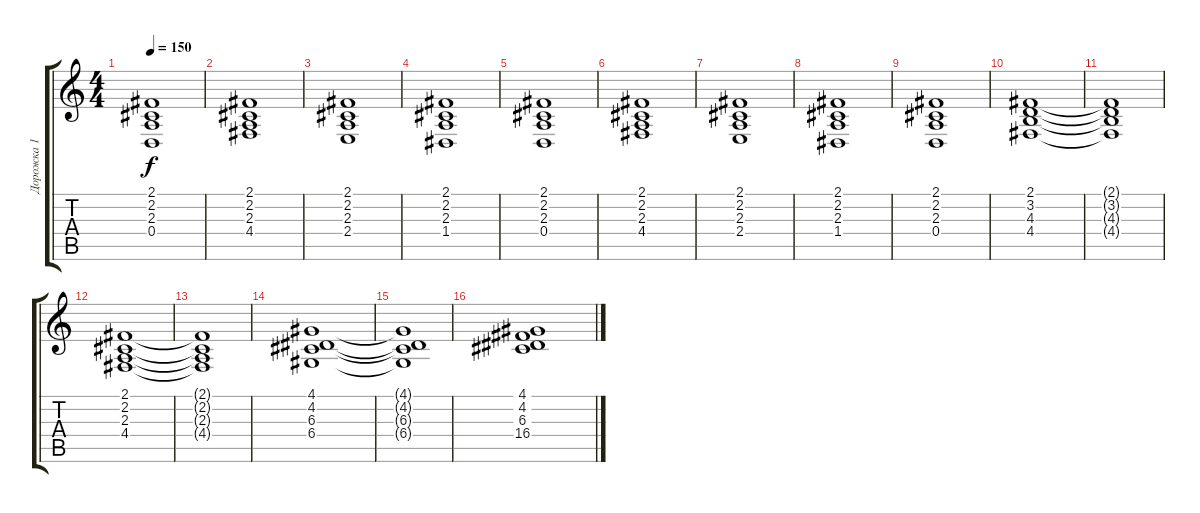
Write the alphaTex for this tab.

\track ("Дорожка 1" "Дорожка 1") {instrument stringensemble1}
\staff {score tabs}
\tuning (E4 B3 G3 D3 A2 E2) {hide}
\ts (4 4)
\tempo 150
\clef g2
\ks c
(2.1 2.2 2.3 0.4).1{dy f} |
(2.1 2.2 2.3 4.4).1 |
(2.1 2.2 2.3 2.4).1 |
(2.1 2.2 2.3 1.4).1 |
(2.1 2.2 2.3 0.4).1 |
(2.1 2.2 2.3 4.4).1 |
(2.1 2.2 2.3 2.4).1 |
(2.1 2.2 2.3 1.4).1 |
(2.1 2.2 2.3 0.4).1 |
(2.1 3.2 4.3 4.4).1 |
(2.1{t} 3.2{t} 4.3{t} 4.4{t}).1 |
(2.1 2.2 2.3 4.4).1 |
(2.1{t} 2.2{t} 2.3{t} 4.4{t}).1 |
(4.1 4.2 6.3 6.4).1 |
(4.1{t} 4.2{t} 6.3{t} 6.4{t}).1 |
(4.1 4.2 6.3 16.4).1
